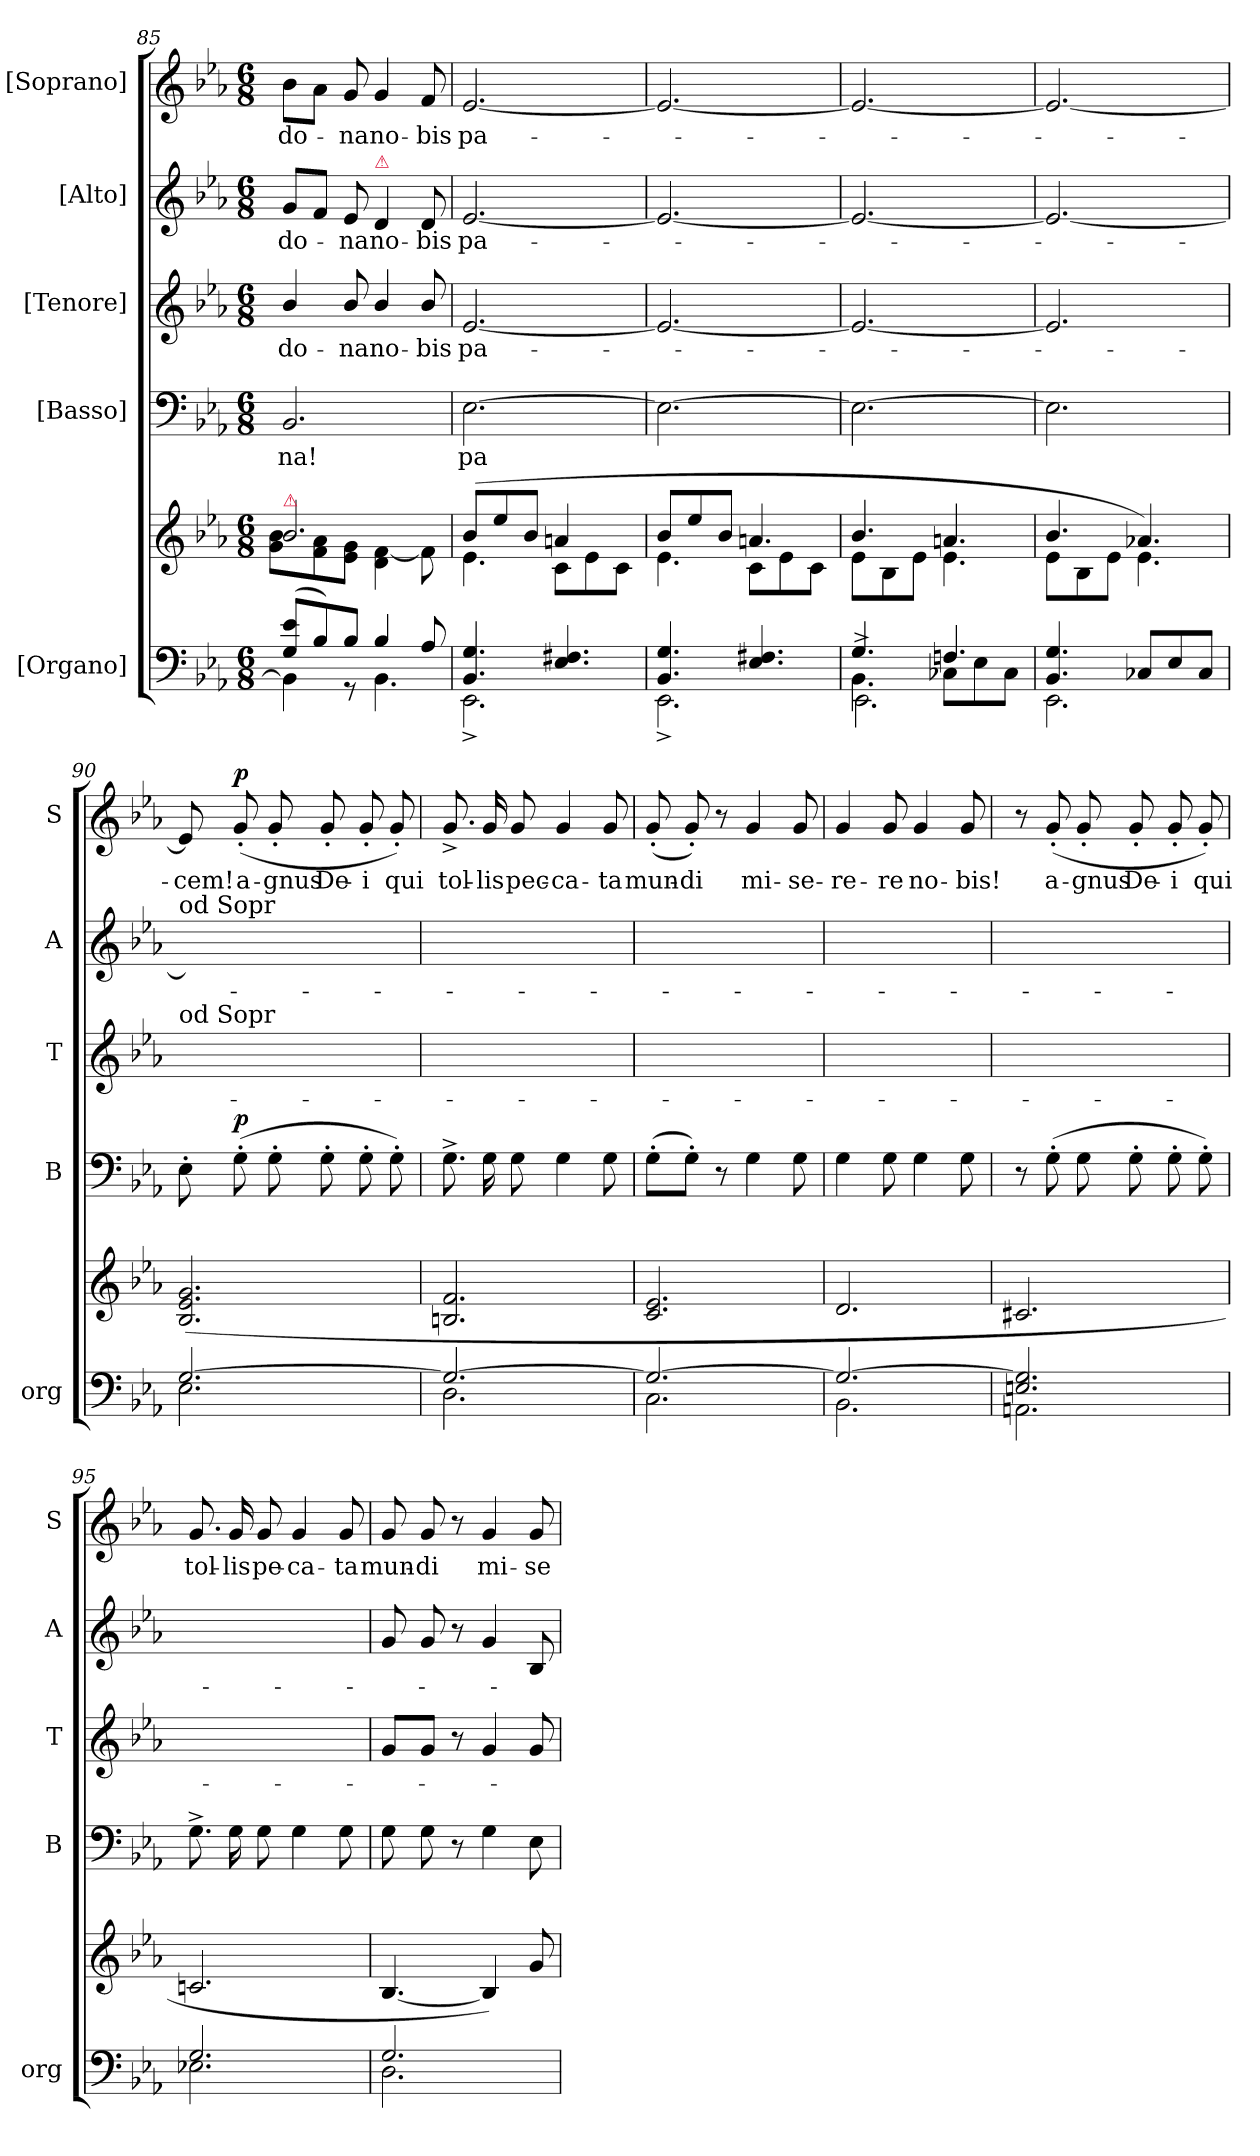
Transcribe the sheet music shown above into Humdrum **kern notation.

**kern	**kern	**kern	**text	**dynam	**kern	**text	**kern	**text	**kern	**text	**dynam
*part5	*part5	*part4	*part4	*part4	*part3	*part3	*part2	*part2	*part1	*part1	*part1
*staff6	*staff5	*staff4	*staff4	*staff4	*staff3	*staff3	*staff2	*staff2	*staff1	*staff1	*staff1
*I"[Organo]	*	*I"[Basso]	*	*	*I"[Tenore]	*	*I"[Alto]	*	*I"[Soprano]	*	*
*I'org	*	*I'B	*	*	*I'T	*	*I'A	*	*I'S	*	*
*clefF4	*clefG2	*clefF4	*	*	*clefG2	*	*clefG2	*	*clefG2	*	*
*	*	*	*	*	*ITrd7c12	*	*	*	*	*	*
*k[b-e-a-]	*k[b-e-a-]	*k[b-e-a-]	*	*	*k[b-e-a-]	*	*k[b-e-a-]	*	*k[b-e-a-]	*	*
*M6/8	*M6/8	*M6/8	*	*	*M6/8	*	*M6/8	*	*M6/8	*	*
=85	=85	=85	=85	=85	=85	=85	=85	=85	=85	=85	=85
*^	*^	*	*	*	*	*	*	*	*	*	*
!	!	!LO:TX:a:color=crimson:t=⚠	!	!	!	!	!	!	!	!	!	!	!
(<8G/ 8e-/L	4BB-\]	2.b-/	8g\ 8b-\L	2.BB-/	-na!	.	4B-/	do-	8g/L	do-	8b-\L	do-	.
8B-/)	.	.	8f\ 8a-\	.	.	.	.	.	8f/J	.	8a-\J	.	.
8B-/J	8r	.	8e-\ 8g\J	.	.	.	8B-/	-na	8e-/	-na	8g/	-na	.
!	!	!	!	!	!	!	!	!	!LO:TX:a:color=crimson:t=⚠	!	!	!	!
4B-/	4.BB-\	.	4d\ [4f\	.	.	.	4B-/	no-	4d/	no-	4g/	no-	.
8A-/	.	.	8f\]	.	.	.	8B-/	-bis	8d/	-bis	8f/	-bis	.
=86	=86	=86	=86	=86	=86	=86	=86	=86	=86	=86	=86	=86	=86
4.BB-/ 4.G/	2.EE-^\	(8b-/L	4.e-	[2.E-\	pa	.	[2.E-/	pa-	[2.e-/	pa-	[2.e-/	pa-	.
.	.	8ee-/	.	.	.	.	.	.	.	.	.	.	.
.	.	8b-\J	.	.	.	.	.	.	.	.	.	.	.
4.E-/ 4.F#X/	.	4an/	8cL	.	.	.	.	.	.	.	.	.	.
.	.	.	8e-	.	.	.	.	.	.	.	.	.	.
.	.	8ryy	8cJ	.	.	.	.	.	.	.	.	.	.
=87	=87	=87	=87	=87	=87	=87	=87	=87	=87	=87	=87	=87	=87
4.BB-/ 4.G/	2.EE-^\	8b-/L	4.e-	2.E-\_	.	.	2.E-/_	.	2.e-/_	.	2.e-/_	.	.
.	.	8ee-/	.	.	.	.	.	.	.	.	.	.	.
.	.	8b-/J	.	.	.	.	.	.	.	.	.	.	.
4.E-/ 4.F#X/	.	4.an/	8cL	.	.	.	.	.	.	.	.	.	.
.	.	.	8e-	.	.	.	.	.	.	.	.	.	.
.	.	.	8cJ	.	.	.	.	.	.	.	.	.	.
=88	=88	=88	=88	=88	=88	=88	=88	=88	=88	=88	=88	=88	=88
*	*^	*	*	*	*	*	*	*	*	*	*	*	*
4.G/	4.BB-\	2.EE-^<\	4.b-/	8e-L	2.E-\_	.	.	2.E-/_	.	2.e-/_	.	2.e-/_	.	.
.	.	.	.	8B-	.	.	.	.	.	.	.	.	.	.
.	.	.	.	8e-J	.	.	.	.	.	.	.	.	.	.
4.Fn/	8C-X\L	.	4.an/	4.e-	.	.	.	.	.	.	.	.	.	.
.	8E-\	.	.	.	.	.	.	.	.	.	.	.	.	.
.	8C-\J	.	.	.	.	.	.	.	.	.	.	.	.	.
*	*v	*v	*	*	*	*	*	*	*	*	*	*	*	*
=89	=89	=89	=89	=89	=89	=89	=89	=89	=89	=89	=89	=89	=89
4.BB-/ 4.G/	2.EE-\	4.b-/	8e-L	2.E-\]	.	.	2.E-/]	.	2.e-/_	.	2.e-/_	.	.
.	.	.	8B-	.	.	.	.	.	.	.	.	.	.
.	.	.	8e-J	.	.	.	.	.	.	.	.	.	.
8C-X/L	.	4.a-X/)	4.e-	.	.	.	.	.	.	.	.	.	.
8E-/	.	.	.	.	.	.	.	.	.	.	.	.	.
8C-/J	.	.	.	.	.	.	.	.	.	.	.	.	.
*	*	*v	*v	*	*	*	*	*	*	*	*	*	*
=90	=90	=90	=90	=90	=90	=90	=90	=90	=90	=90	=90	=90
!	!	!	!	!	!	!	!	!LO:TX:a:t=od Sopr	!	!	!	!
!	!	!	!	!	!	!LO:TX:a:t=od Sopr	!	!	!	!	!	!
[2.G/	2.E-\	(>2.B-/ 2.e-/ 2.g/	8E-'\	.	.	8E-/Lyy	-cem!	8e-/yy]	-cem!	8e-/]	-cem!	.
!	!	!	!	!	!LO:DY:a	!	!	!	!	!	!	!LO:DY:a
.	.	.	(8G'\	.	p	8G'/yy	a-	8g'/yy	a-	(>8g'/	a-	p
.	.	.	8G'\	.	.	8G'/Jyy	-gnus	8g'/yy	-gnus	8g'/	-gnus	.
.	.	.	8G'\	.	.	8G'/Lyy	De-	8g'/yy	De-	8g'/	De-	.
.	.	.	8G'\	.	.	8G'/yy	-i	8g'/yy	-i	8g'/	-i	.
.	.	.	8G'\)	.	.	8G'/Jyy	qui	8g'/yy	qui	8g'/)	qui	.
=91	=91	=91	=91	=91	=91	=91	=91	=91	=91	=91	=91	=91
2.G/_	2.D\	2.Bn/ 2.f/	8.G^\	.	.	8.G^/Lyy	tol-	8.g^/yy	tol-	8.g^/	tol-	.
.	.	.	16G\	.	.	16G/Kyy	-lis	16g/yy	-lis	16g/	-lis	.
.	.	.	8G\	.	.	8G/Jyy	pec-	8g/yy	pec-	8g/	pec-	.
.	.	.	4G\	.	.	4G/yy	-ca-	4g/yy	-ca-	4g/	-ca-	.
.	.	.	8G\	.	.	8G/yy	-ta	8g/yy	-ta	8g/	-ta	.
=92	=92	=92	=92	=92	=92	=92	=92	=92	=92	=92	=92	=92
2.G/_	2.C\	2.c/ 2.e-/	(8G'\L	.	.	8G'/Lyy	mun-	8g'/yy	mun-	(>8g'/	mun-	.
.	.	.	8G'\J)	.	.	8G'/Jyy	-di	8g'/yy	-di	8g'/)	-di	.
.	.	.	8r	.	.	8ryy	.	8ryy	.	8r	.	.
.	.	.	4G\	.	.	4G/yy	mi-	4g/yy	mi-	4g/	mi-	.
.	.	.	8G\	.	.	8G/yy	-se-	8g/yy	-se-	8g/	-se-	.
=93	=93	=93	=93	=93	=93	=93	=93	=93	=93	=93	=93	=93
2.G/_	2.BB-\	2.d/	4G\	.	.	4G/yy	-re-	4g/yy	-re-	4g/	-re-	.
.	.	.	8G\	.	.	8G/yy	-re	8g/yy	-re	8g/	-re	.
.	.	.	4G\	.	.	4G/yy	no-	4g/yy	no-	4g/	no-	.
.	.	.	8G\	.	.	8G/yy	-bis!	8g/yy	-bis!	8g/	-bis!	.
=94	=94	=94	=94	=94	=94	=94	=94	=94	=94	=94	=94	=94
2.En/ 2.G]/	2.AAn\	2.c#X/	8r	.	.	8ryy	.	8ryy	.	8r	.	.
.	.	.	(8G'\	.	.	8G'/Lyy	a-	8g'/yy	a-	(>8g'/	a-	.
.	.	.	8G\	.	.	8G'/Jyy	-gnus	8g'/yy	-gnus	8g'/	-gnus	.
.	.	.	8G'\	.	.	8G'/Lyy	De-	8g'/yy	De-	8g'/	De-	.
.	.	.	8G'\	.	.	8G'/yy	-i	8g'/yy	-i	8g'/	-i	.
.	.	.	8G'\)	.	.	8G'/Jyy	qui	8g'/yy	qui	8g'/)	qui	.
=95	=95	=95	=95	=95	=95	=95	=95	=95	=95	=95	=95	=95
2.G/	2.E-X\	2.cn/	8.G^\	.	.	8.G/Lyy	tol-	8.g/yy	tol-	8.g/	tol-	.
.	.	.	16G\	.	.	16G/Kyy	-lis	16g/yy	-lis	16g/	-lis	.
.	.	.	8G\	.	.	8G/Jyy	pe-	8g/yy	pe-	8g/	pe-	.
.	.	.	4G\	.	.	4G/yy	-ca-	4g/yy	-ca-	4g/	-ca-	.
.	.	.	8G\	.	.	8G/yy	-ta	8g/yy	-ta	8g/	-ta	.
=96	=96	=96	=96	=96	=96	=96	=96	=96	=96	=96	=96	=96
2.G/	2.D\	[4.B-/	8G\	.	.	8G/L	.	8g/	.	8g/	mun-	.
.	.	.	8G\	.	.	8G/J	.	8g/	.	8g/	-di	.
.	.	.	8r	.	.	8r	.	8r	.	8r	.	.
.	.	4B-/])	4G\	.	.	4G/	.	4g/	.	4g/	mi-	.
.	.	8g/	8E-\	.	.	8G/	.	8B-/	.	8g/	-se-	.
*v	*v	*	*	*	*	*	*	*	*	*	*	*
=	=	=	=	=	=	=	=	=	=	=	=
*-	*-	*-	*-	*-	*-	*-	*-	*-	*-	*-	*-
